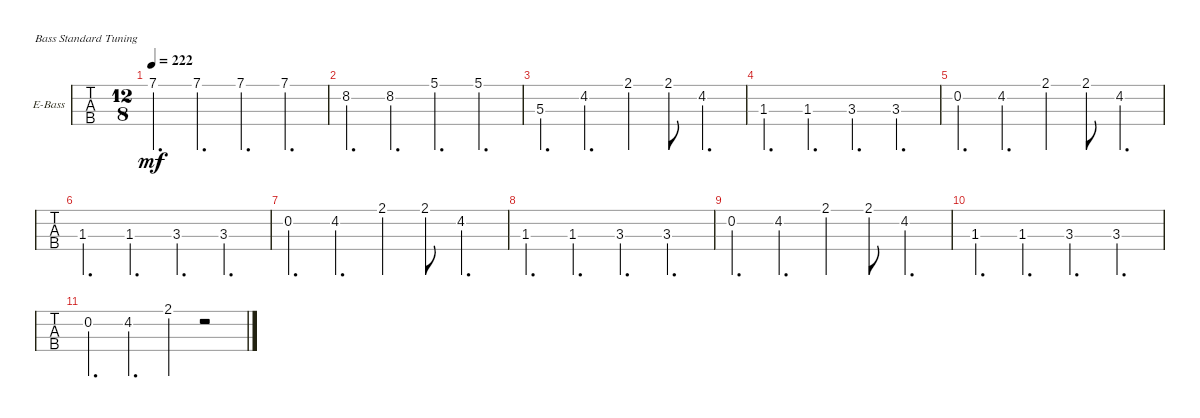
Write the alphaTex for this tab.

\bracketExtendMode nobrackets
\firstSystemTrackNameOrientation horizontal
\otherSystemsTrackNameOrientation horizontal
\track ("Bass" "E-Bass") {instrument electricbassfinger}
\staff {tabs}
\tuning (G2 D2 A1 E1)
\ts (12 8)
\tempo 222
\clef f4
\ks c
7.1.4{d dy mf} 7.1.4{d} 7.1.4{d} 7.1.4{d} |
8.2.4{d} 8.2.4{d} 5.1.4{d} 5.1.4{d} |
5.3.4{d} 4.2.4{d} 2.1.4 2.1.8 4.2.4{d} |
1.3.4{d} 1.3.4{d} 3.3.4{d} 3.3.4{d} |
0.2.4{d} 4.2.4{d} 2.1.4 2.1.8 4.2.4{d} |
1.3.4{d} 1.3.4{d} 3.3.4{d} 3.3.4{d} |
0.2.4{d} 4.2.4{d} 2.1.4 2.1.8 4.2.4{d} |
1.3.4{d} 1.3.4{d} 3.3.4{d} 3.3.4{d} |
0.2.4{d} 4.2.4{d} 2.1.4 2.1.8 4.2.4{d} |
1.3.4{d} 1.3.4{d} 3.3.4{d} 3.3.4{d} |
0.2.4{d} 4.2.4{d} 2.1.4 r.2
